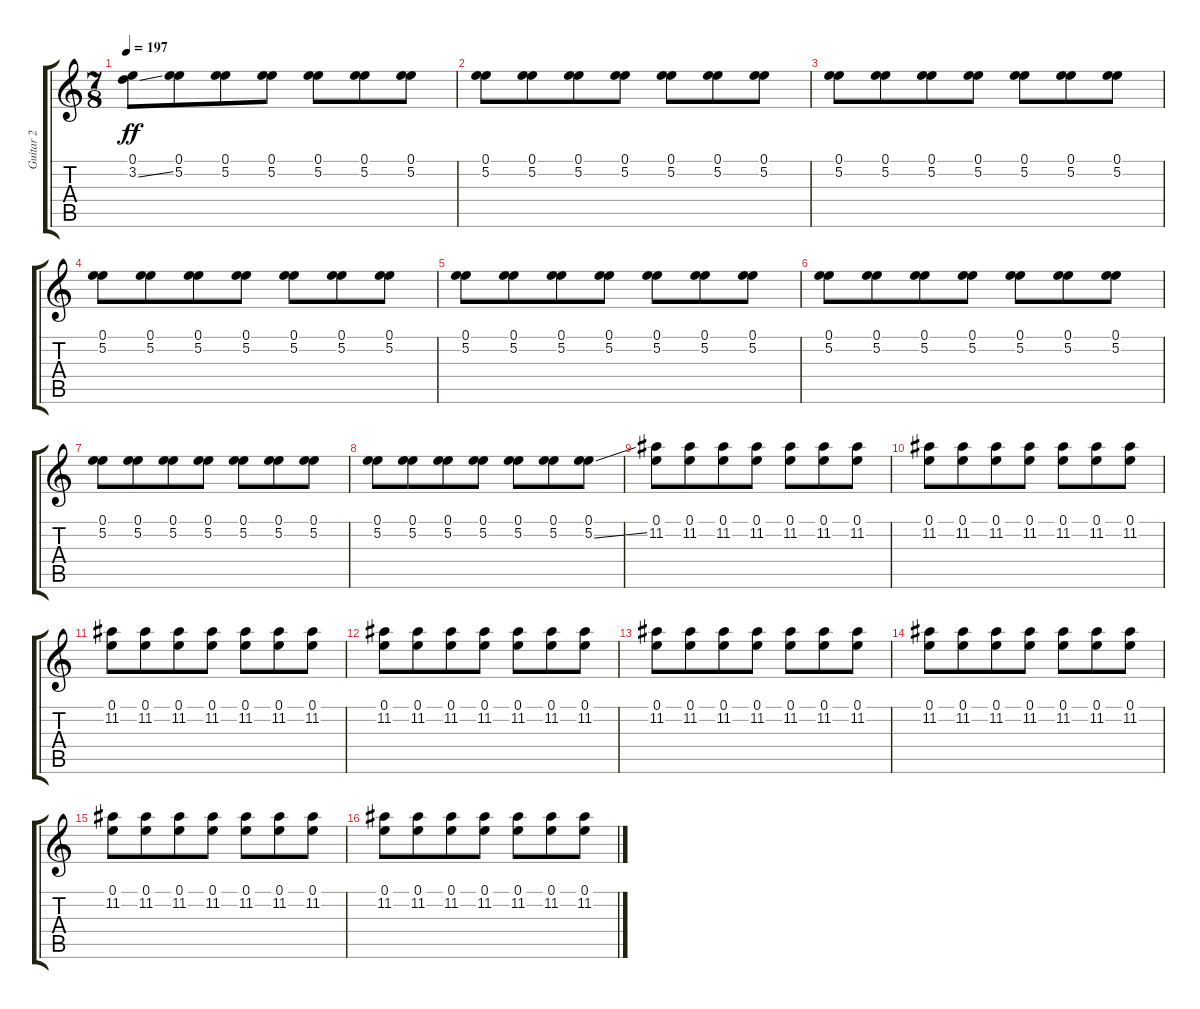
\track ("Guitar 2" "Guitar 2") {instrument acousticguitarsteel}
\staff {score tabs}
\tuning (E4 B3 G3 D3 A2 E2) {hide}
\ts (7 8)
\tempo 197
\clef g2
\ks c
(0.1 3.2{ss}).8{dy ff instrument acousticguitarsteel} (0.1 5.2).8 (0.1 5.2).8 (0.1 5.2).8 (0.1 5.2).8 (0.1 5.2).8 (0.1 5.2).8 |
(0.1 5.2).8 (0.1 5.2).8 (0.1 5.2).8 (0.1 5.2).8 (0.1 5.2).8 (0.1 5.2).8 (0.1 5.2).8 |
(0.1 5.2).8 (0.1 5.2).8 (0.1 5.2).8 (0.1 5.2).8 (0.1 5.2).8 (0.1 5.2).8 (0.1 5.2).8 |
(0.1 5.2).8 (0.1 5.2).8 (0.1 5.2).8 (0.1 5.2).8 (0.1 5.2).8 (0.1 5.2).8 (0.1 5.2).8 |
(0.1 5.2).8 (0.1 5.2).8 (0.1 5.2).8 (0.1 5.2).8 (0.1 5.2).8 (0.1 5.2).8 (0.1 5.2).8 |
(0.1 5.2).8 (0.1 5.2).8 (0.1 5.2).8 (0.1 5.2).8 (0.1 5.2).8 (0.1 5.2).8 (0.1 5.2).8 |
(0.1 5.2).8 (0.1 5.2).8 (0.1 5.2).8 (0.1 5.2).8 (0.1 5.2).8 (0.1 5.2).8 (0.1 5.2).8 |
(0.1 5.2).8 (0.1 5.2).8 (0.1 5.2).8 (0.1 5.2).8 (0.1 5.2).8 (0.1 5.2).8 (0.1 5.2{ss}).8 |
(0.1 11.2).8 (0.1 11.2).8 (0.1 11.2).8 (0.1 11.2).8 (0.1 11.2).8 (0.1 11.2).8 (0.1 11.2).8 |
(0.1 11.2).8 (0.1 11.2).8 (0.1 11.2).8 (0.1 11.2).8 (0.1 11.2).8 (0.1 11.2).8 (0.1 11.2).8 |
(0.1 11.2).8 (0.1 11.2).8 (0.1 11.2).8 (0.1 11.2).8 (0.1 11.2).8 (0.1 11.2).8 (0.1 11.2).8 |
(0.1 11.2).8 (0.1 11.2).8 (0.1 11.2).8 (0.1 11.2).8 (0.1 11.2).8 (0.1 11.2).8 (0.1 11.2).8 |
(0.1 11.2).8 (0.1 11.2).8 (0.1 11.2).8 (0.1 11.2).8 (0.1 11.2).8 (0.1 11.2).8 (0.1 11.2).8 |
(0.1 11.2).8 (0.1 11.2).8 (0.1 11.2).8 (0.1 11.2).8 (0.1 11.2).8 (0.1 11.2).8 (0.1 11.2).8 |
(0.1 11.2).8 (0.1 11.2).8 (0.1 11.2).8 (0.1 11.2).8 (0.1 11.2).8 (0.1 11.2).8 (0.1 11.2).8 |
(0.1 11.2).8 (0.1 11.2).8 (0.1 11.2).8 (0.1 11.2).8 (0.1 11.2).8 (0.1 11.2).8 (0.1 11.2).8
